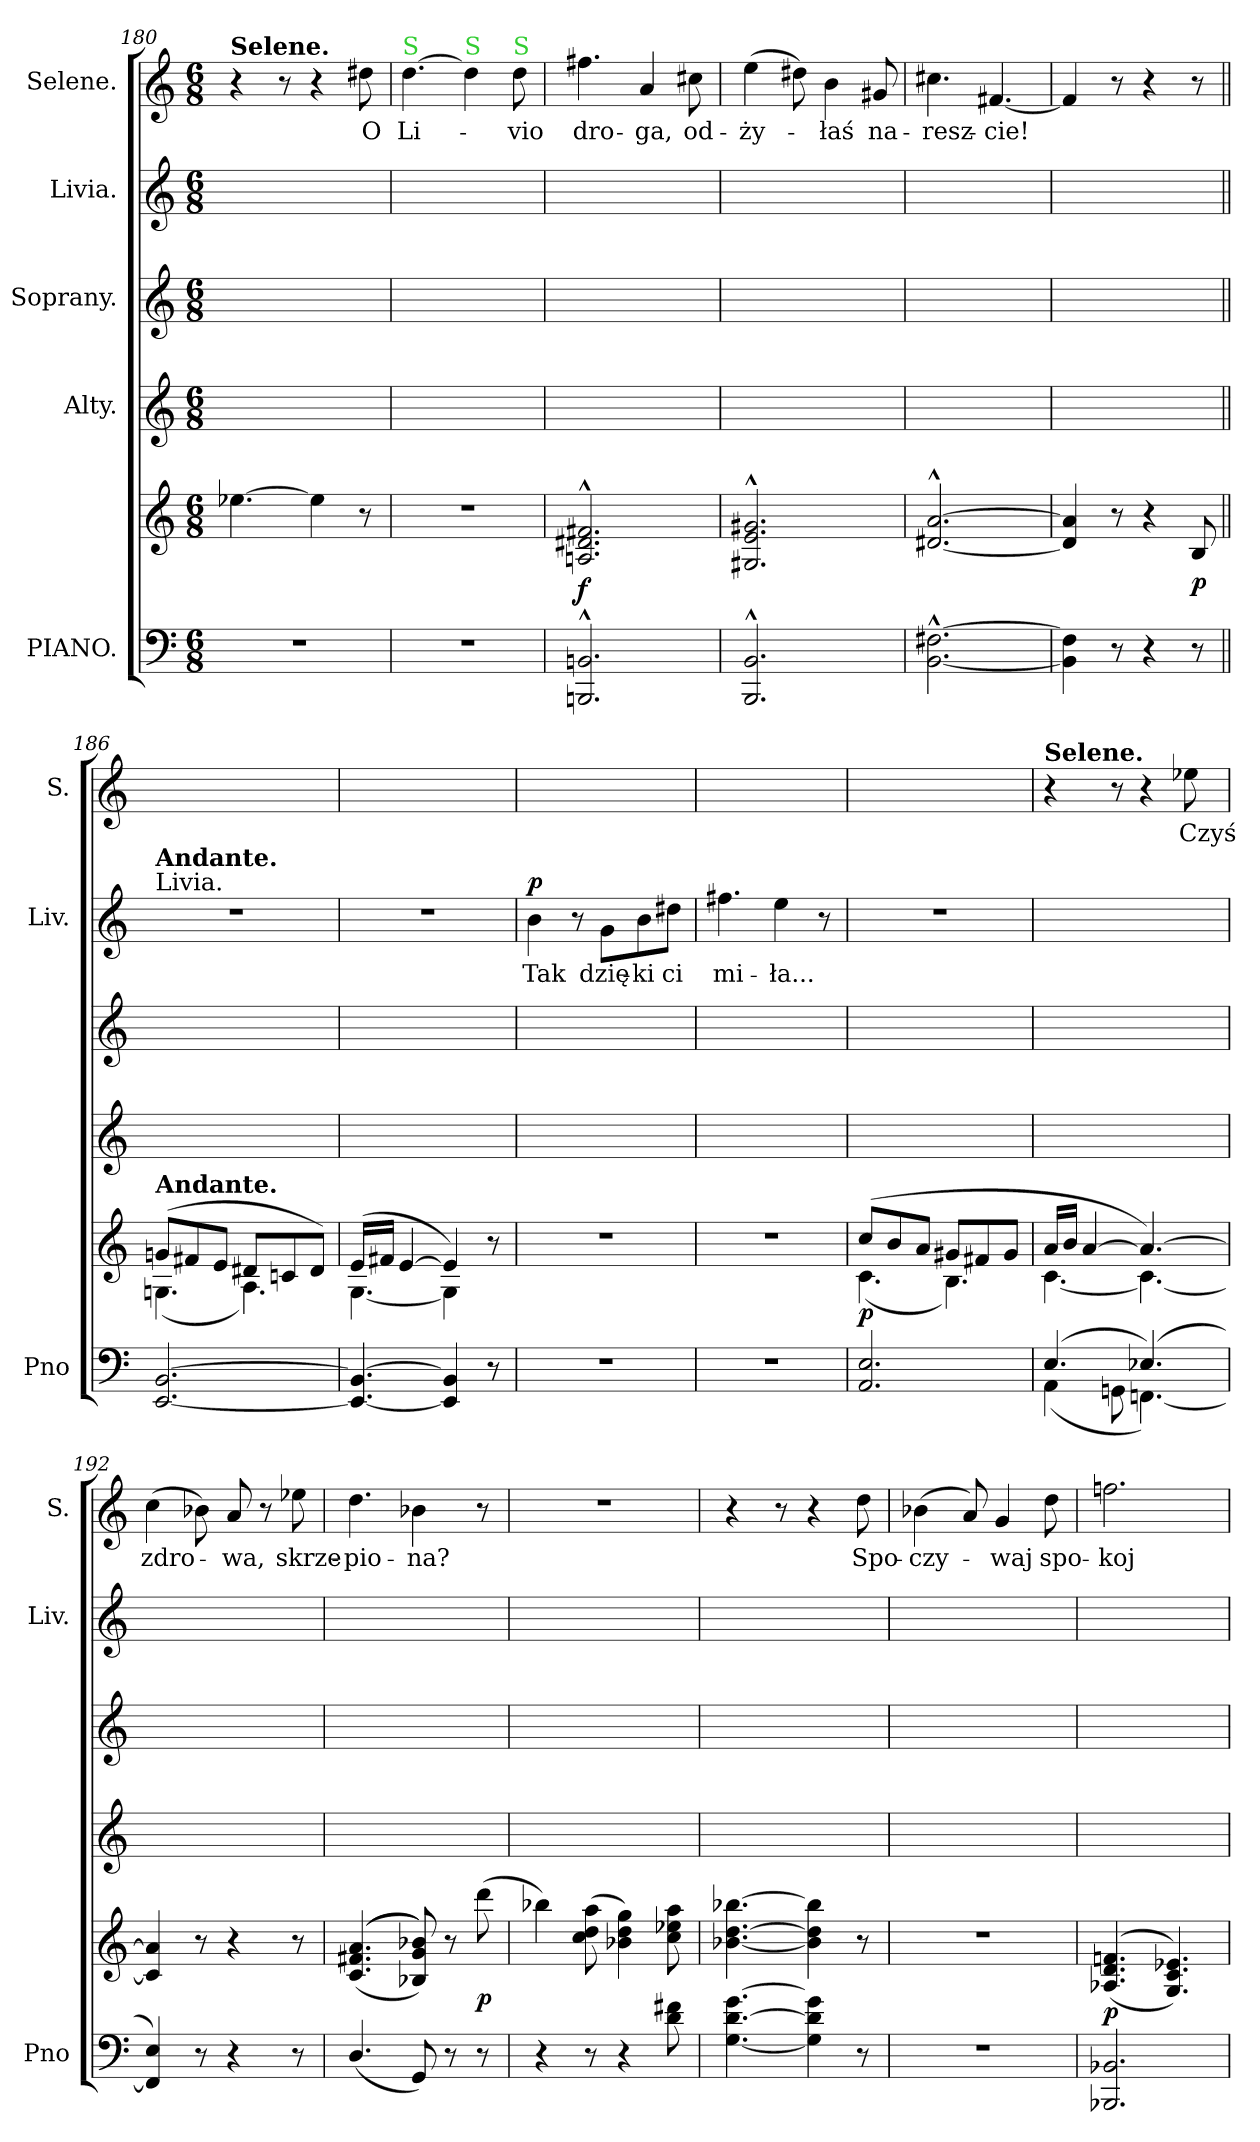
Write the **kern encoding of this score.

**kern	**kern	**dynam	**kern	**kern	**kern	**text	**dynam	**kern	**text
*part5	*part5	*part5	*part4	*part3	*part2	*part2	*part2	*part1	*part1
*staff6	*staff5	*staff5/6	*staff4	*staff3	*staff2	*staff2	*staff2	*staff1	*staff1
*I"PIANO.	*	*	*I"Alty.	*I"Soprany.	*I"Livia.	*	*	*I"Selene.	*
*I'Pno	*	*	*	*	*I'Liv.	*	*	*I'S.	*
*clefF4	*clefG2	*	*clefG2	*clefG2	*clefG2	*	*	*clefG2	*
*k[]	*k[]	*	*k[]	*k[]	*k[]	*	*	*k[]	*
*M6/8	*M6/8	*	*M6/8	*M6/8	*M6/8	*	*	*M6/8	*
=180	=180	=180	=180	=180	=180	=180	=180	=180	=180
!	!	!	!	!	!	!	!	!LO:TX:a:B:t=Selene.	!
2.r	[4.ee-X\	.	2.ryy	2.ryy	2.ryy	.	.	4r	.
.	.	.	.	.	.	.	.	8r	.
.	4ee-\]	.	.	.	.	.	.	4r	.
.	8r	.	.	.	.	.	.	8dd#X\	O
=181	=181	=181	=181	=181	=181	=181	=181	=181	=181
!	!	!	!	!	!	!	!	!LO:TX:a:color=limegreen:t=S	!
2.r	2.r	.	2.ryy	2.ryy	2.ryy	.	.	[4.dd\	Li-
!	!	!	!	!	!	!	!	!LO:TX:a:color=limegreen:t=S	!
.	.	.	.	.	.	.	.	4dd\]	.
!	!	!	!	!	!	!	!	!LO:TX:a:color=limegreen:t=S	!
.	.	.	.	.	.	.	.	8dd\	-vio
=182	=182	=182	=182	=182	=182	=182	=182	=182	=182
2.BBBn^^/ 2.BBn^^/	2.An^^/ 2.d#X^^/ 2.f#X^^/	f	2.ryy	2.ryy	2.ryy	.	.	4.ff#X\	dro-
.	.	.	.	.	.	.	.	4a/	-ga,
.	.	.	.	.	.	.	.	8cc#X\	od-
=183	=183	=183	=183	=183	=183	=183	=183	=183	=183
2.BBB^^/ 2.BB^^/	2.G#X^^/ 2.e^^/ 2.g#X^^/	.	2.ryy	2.ryy	2.ryy	.	.	(4ee\	-ży-
.	.	.	.	.	.	.	.	8dd#X\)	.
.	.	.	.	.	.	.	.	4b\	-łaś
.	.	.	.	.	.	.	.	8g#X/	na-
=184	=184	=184	=184	=184	=184	=184	=184	=184	=184
[2.BB^^\ [2.F#X^^\	[2.d#X^^/ [2.a^^/	.	2.ryy	2.ryy	2.ryy	.	.	4.cc#X\	-resz-
.	.	.	.	.	.	.	.	[4.f#X/	-cie!
=185	=185	=185	=185	=185	=185	=185	=185	=185	=185
4BB]\ 4F#]\	4d#]/ 4a]/	.	2.ryy	2.ryy	2.ryy	.	.	4f#/]	.
8r	8r	.	.	.	.	.	.	8r	.
4r	4r	.	.	.	.	.	.	4r	.
8r	8B/	p	.	.	.	.	.	8r	.
=186||	=186||	=186||	=186||	=186||	=186||	=186||	=186||	=186||	=186||
*	*^	*	*	*	*	*	*	*	*
!	!	!	!	!	!	!LO:TX:a:t=Livia.	!	!	!	!
!	!	!	!	!	!	!LO:TX:a:B:t=Andante.	!	!	!	!
!	!LO:TX:a:B:t=Andante.	!	!	!	!	!	!	!	!	!
[2.EE/ [2.BB/	(8gn/L	(4.Gn\	.	2.ryy	2.ryy	2.r	.	.	2.ryy	.
.	8f#X/	.	.	.	.	.	.	.	.	.
.	8e/J	.	.	.	.	.	.	.	.	.
.	8d#X/L	4.A\)	.	.	.	.	.	.	.	.
.	8cn/	.	.	.	.	.	.	.	.	.
.	8d#/J)	.	.	.	.	.	.	.	.	.
=187	=187	=187	=187	=187	=187	=187	=187	=187	=187	=187
4.EE_/ 4.BB_/	(16e/LL	[4.G\	.	2.ryy	2.ryy	2.r	.	.	2.ryy	.
.	16f#X/JJ	.	.	.	.	.	.	.	.	.
.	[4e/	.	.	.	.	.	.	.	.	.
4EE]/ 4BB]/	4e/])	4G\]	.	.	.	.	.	.	.	.
8r	8r	8ryy	.	.	.	.	.	.	.	.
=188	=188	=188	=188	=188	=188	=188	=188	=188	=188	=188
!	!	!	!	!	!	!	!	!LO:DY:a	!	!
*	*v	*v	*	*	*	*	*	*	*	*
2.r	2.r	.	2.ryy	2.ryy	4b\	Tak	p	2.ryy	.
.	.	.	.	.	8r	.	.	.	.
.	.	.	.	.	8g\L	dzię-	.	.	.
.	.	.	.	.	8b\	-ki	.	.	.
.	.	.	.	.	8dd#X\J	ci	.	.	.
=189	=189	=189	=189	=189	=189	=189	=189	=189	=189
2.r	2.r	.	2.ryy	2.ryy	4.ff#X\	mi-	.	2.ryy	.
.	.	.	.	.	4ee\	-ła...	.	.	.
.	.	.	.	.	8r	.	.	.	.
=190	=190	=190	=190	=190	=190	=190	=190	=190	=190
*	*^	*	*	*	*	*	*	*	*
2.AA/ 2.E/	(8cc/L	(4.c\	p	2.ryy	2.ryy	2.r	.	.	2.ryy	.
.	8b/	.	.	.	.	.	.	.	.	.
.	8a/J	.	.	.	.	.	.	.	.	.
.	8g#X/L	4.B\)	.	.	.	.	.	.	.	.
.	8f#X/	.	.	.	.	.	.	.	.	.
.	8g#/J	.	.	.	.	.	.	.	.	.
=191	=191	=191	=191	=191	=191	=191	=191	=191	=191	=191
*^	*	*	*	*	*	*	*	*	*	*
!	!	!	!	!	!	!	!	!	!	!LO:TX:a:B:t=Selene.	!
(4.E/	(4AA\	16a/LL	[4.c\	.	2.ryy	2.ryy	2.ryy	.	.	4r	.
.	.	16b/JJ	.	.	.	.	.	.	.	.	.
.	.	[4a/	.	.	.	.	.	.	.	.	.
.	8GGn\	.	.	.	.	.	.	.	.	8r	.
(4.E-X/)	[4.FFn\)	4.a/_)	4.c\_	.	.	.	.	.	.	4r	.
.	.	.	.	.	.	.	.	.	.	8ee-X\	Czyś
*v	*v	*	*	*	*	*	*	*	*	*	*
*	*v	*v	*	*	*	*	*	*	*	*
=192	=192	=192	=192	=192	=192	=192	=192	=192	=192
4FF]/ 4E/)	4c]/ 4a]/	.	2.ryy	2.ryy	2.ryy	.	.	(4cc\	zdro-
8r	8r	.	.	.	.	.	.	8b-X\)	.
4r	4r	.	.	.	.	.	.	8a/	-wa,
.	.	.	.	.	.	.	.	8r	.
8r	8r	.	.	.	.	.	.	8ee-X\	skrze-
=193	=193	=193	=193	=193	=193	=193	=193	=193	=193
(4.D/	(<(>(>4.c/ 4.f#X/ 4.a/	.	2.ryy	2.ryy	2.ryy	.	.	4.dd\	-pio-
8GG/)	8B-X/ 8g/ 8b-X/)))	.	.	.	.	.	.	4b-X\	-na?
8r	8r	.	.	.	.	.	.	.	.
8r	(8ddd\	p	.	.	.	.	.	8r	.
=194	=194	=194	=194	=194	=194	=194	=194	=194	=194
4r	4bb-X\)	.	2.ryy	2.ryy	2.ryy	.	.	2.r	.
8r	(8cc\ 8dd\ 8aa\	.	.	.	.	.	.	.	.
4r	4b-X\ 4dd\ 4gg\)	.	.	.	.	.	.	.	.
8d\ 8f#X\	8cc\ 8ee-X\ 8aa\	.	.	.	.	.	.	.	.
=195	=195	=195	=195	=195	=195	=195	=195	=195	=195
[4.G\ [4.d\ [4.g\	[4.b-X\ [4.dd\ [4.bb-X\	.	2.ryy	2.ryy	2.ryy	.	.	4r	.
.	.	.	.	.	.	.	.	8r	.
4G]\ 4d]\ 4g]\	4b-]\ 4dd]\ 4bb-]\	.	.	.	.	.	.	4r	.
8r	8r	.	.	.	.	.	.	8dd\	Spo-
=196	=196	=196	=196	=196	=196	=196	=196	=196	=196
2.r	2.r	.	2.ryy	2.ryy	2.ryy	.	.	(4b-X\	-czy-
.	.	.	.	.	.	.	.	8a/)	.
.	.	.	.	.	.	.	.	4g/	-waj
.	.	.	.	.	.	.	.	8dd\	spo-
=197	=197	=197	=197	=197	=197	=197	=197	=197	=197
2.BBB-X/ 2.BB-X/	(<(>4.A-X/ 4.d/ 4.fn/	p	2.ryy	2.ryy	2.ryy	.	.	2.ffn\	-koj-
.	4.G/ 4.c/ 4.e-X/))	.	.	.	.	.	.	.	.
=	=	=	=	=	=	=	=	=	=
*-	*-	*-	*-	*-	*-	*-	*-	*-	*-
